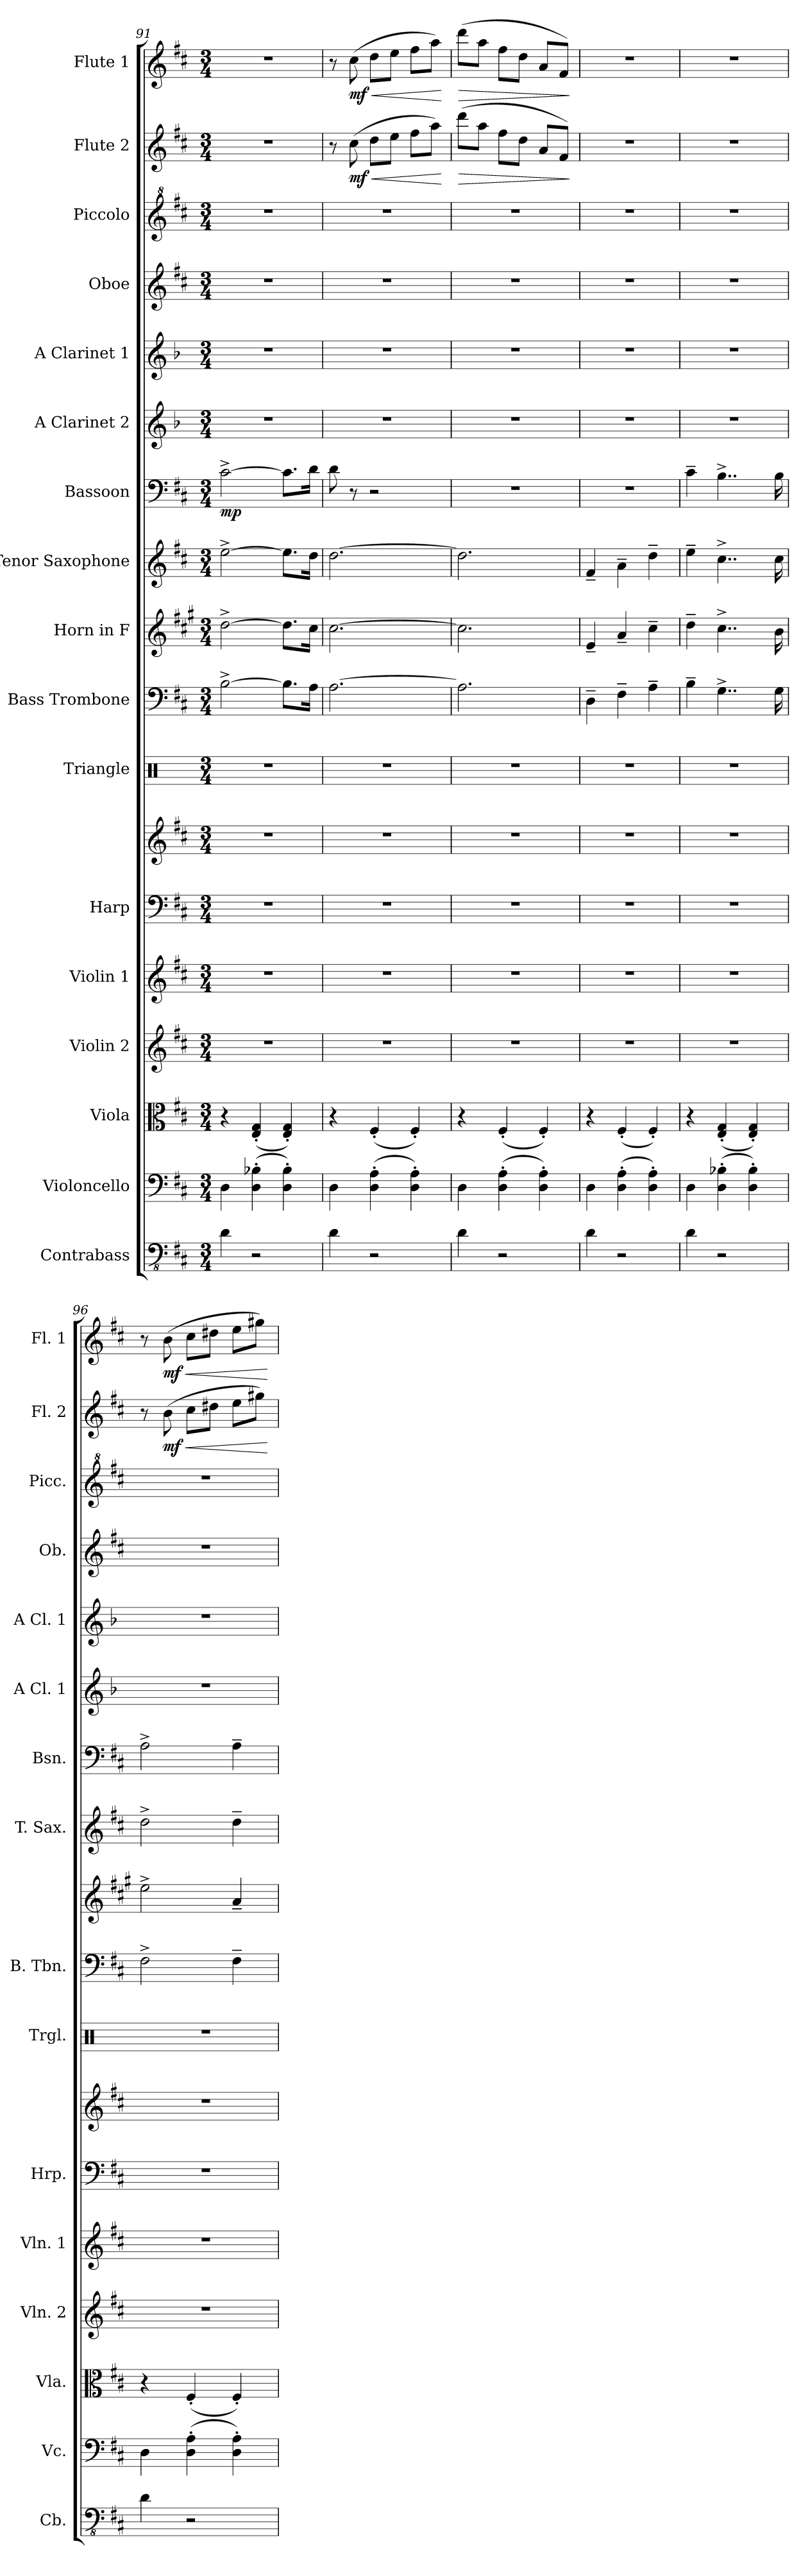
**kern	**kern	**kern	**kern	**kern	**kern	**kern	**kern	**kern	**kern	**kern	**kern	**dynam	**kern	**kern	**kern	**kern	**kern	**dynam	**kern	**dynam
*part17	*part16	*part15	*part14	*part13	*part12	*part12	*part11	*part10	*part9	*part8	*part7	*part7	*part6	*part5	*part4	*part3	*part2	*part2	*part1	*part1
*staff18	*staff17	*staff16	*staff15	*staff14	*staff13	*staff12	*staff11	*staff10	*staff9	*staff8	*staff7	*staff7	*staff6	*staff5	*staff4	*staff3	*staff2	*staff2	*staff1	*staff1
*I"Contrabass	*I"Violoncello	*I"Viola	*I"Violin 2	*I"Violin 1	*I"Harp	*	*I"Triangle	*I"Bass Trombone	*I"Horn in F	*I"Tenor Saxophone	*I"Bassoon	*	*I"A Clarinet 2	*I"A Clarinet 1	*I"Oboe	*I"Piccolo	*I"Flute 2	*	*I"Flute 1	*
*I'Cb.	*I'Vc.	*I'Vla.	*I'Vln. 2	*I'Vln. 1	*I'Hrp.	*	*I'Trgl.	*I'B. Tbn.	*	*I'T. Sax.	*I'Bsn.	*	*I'A Cl. 1	*I'A Cl. 1	*I'Ob.	*I'Picc.	*I'Fl. 2	*	*I'Fl. 1	*
*clefFv4	*clefF4	*clefC3	*clefG2	*clefG2	*clefF4	*clefG2	*clefX	*clefF4	*clefG2	*clefG2	*clefF4	*	*clefG2	*clefG2	*clefG2	*clefG^2	*clefG2	*	*clefG2	*
*ITrd7c12	*	*	*	*	*	*	*	*	*ITrd4c7	*ITrd8c14	*	*	*ITrd2c3	*ITrd2c3	*	*ITrd-7c-12	*	*	*	*
*k[f#c#]	*k[f#c#]	*k[f#c#]	*k[f#c#]	*k[f#c#]	*k[f#c#]	*k[f#c#]	*k[]	*k[f#c#]	*k[f#c#]	*k[f#c#]	*k[f#c#]	*	*k[f#c#]	*k[f#c#]	*k[f#c#]	*k[f#c#]	*k[f#c#]	*	*k[f#c#]	*
*M3/4	*M3/4	*M3/4	*M3/4	*M3/4	*M3/4	*M3/4	*M3/4	*M3/4	*M3/4	*M3/4	*M3/4	*	*M3/4	*M3/4	*M3/4	*M3/4	*M3/4	*	*M3/4	*
=91	=91	=91	=91	=91	=91	=91	=91	=91	=91	=91	=91	=91	=91	=91	=91	=91	=91	=91	=91	=91
!	!	!	!	!	!	!	!	!	!	!	!	!LO:DY:b	!	!	!	!	!	!	!	!
4DD\	4D\	4r	2.r	2.r	2.r	2.r	2.r	[2B^\	[2g^\	[2e^\	[2c#^\	mp	2.r	2.r	2.r	2.r	2.r	.	2.r	.
2r	(4D\' 4B-X\'	(4E/' 4G/'	.	.	.	.	.	.	.	.	.	.	.	.	.	.	.	.	.	.
.	4D\' 4B-\')	4E/' 4G/')	.	.	.	.	.	8.B\L]	8.g\L]	8.e\L]	8.c#\L]	.	.	.	.	.	.	.	.	.
.	.	.	.	.	.	.	.	16A\Jk	16f#\Jk	16d\Jk	16d\Jk	.	.	.	.	.	.	.	.	.
=92	=92	=92	=92	=92	=92	=92	=92	=92	=92	=92	=92	=92	=92	=92	=92	=92	=92	=92	=92	=92
4DD\	4D\	4r	2.r	2.r	2.r	2.r	2.r	[2.A\	[2.f#\	[2.d\	8d\	.	2.r	2.r	2.r	2.r	8r	.	8r	.
!	!	!	!	!	!	!	!	!	!	!	!	!	!	!	!	!	!	!LO:HP:b	!	!LO:HP:b
!	!	!	!	!	!	!	!	!	!	!	!	!	!	!	!	!	!	!LO:DY:n=1:b	!	!LO:DY:n=1:b
.	.	.	.	.	.	.	.	.	.	.	8r	.	.	.	.	.	(8cc#\	< mf	(8cc#\	< mf
2r	(4D\' 4A\'	(4F#'/	.	.	.	.	.	.	.	.	2r	.	.	.	.	.	8dd\L	.	8dd\L	.
.	.	.	.	.	.	.	.	.	.	.	.	.	.	.	.	.	8ee\J	.	8ee\J	.
.	4D\' 4A\')	4F#'/)	.	.	.	.	.	.	.	.	.	.	.	.	.	.	8ff#\L	.	8ff#\L	.
.	.	.	.	.	.	.	.	.	.	.	.	.	.	.	.	.	8aa\J)	.	8aa\J)	.
.	.	.	.	.	.	.	.	.	.	.	.	.	.	.	.	.	.	[	.	[
=93	=93	=93	=93	=93	=93	=93	=93	=93	=93	=93	=93	=93	=93	=93	=93	=93	=93	=93	=93	=93
!	!	!	!	!	!	!	!	!	!	!	!	!	!	!	!	!	!	!LO:HP:b	!	!LO:HP:b
4DD\	4D\	4r	2.r	2.r	2.r	2.r	2.r	2.A\]	2.f#\]	2.d\]	2.r	.	2.r	2.r	2.r	2.r	(8ddd\L	>	(8ddd\L	>
.	.	.	.	.	.	.	.	.	.	.	.	.	.	.	.	.	8aa\J	.	8aa\J	.
2r	(4D\' 4A\'	(4F#'/	.	.	.	.	.	.	.	.	.	.	.	.	.	.	8ff#\L	.	8ff#\L	.
.	.	.	.	.	.	.	.	.	.	.	.	.	.	.	.	.	8dd\J	.	8dd\J	.
.	4D\' 4A\')	4F#'/)	.	.	.	.	.	.	.	.	.	.	.	.	.	.	8a/L	.	8a/L	.
.	.	.	.	.	.	.	.	.	.	.	.	.	.	.	.	.	8f#/J)	.	8f#/J)	.
.	.	.	.	.	.	.	.	.	.	.	.	.	.	.	.	.	.	]	.	]
=94	=94	=94	=94	=94	=94	=94	=94	=94	=94	=94	=94	=94	=94	=94	=94	=94	=94	=94	=94	=94
4DD\	4D\	4r	2.r	2.r	2.r	2.r	2.r	4D~\	4A~/	4F#~/	2.r	.	2.r	2.r	2.r	2.r	2.r	.	2.r	.
2r	(4D\' 4A\'	(4F#'/	.	.	.	.	.	4F#~\	4d~/	4A~\	.	.	.	.	.	.	.	.	.	.
.	4D\' 4A\')	4F#'/)	.	.	.	.	.	4A~\	4f#~\	4d~\	.	.	.	.	.	.	.	.	.	.
=95	=95	=95	=95	=95	=95	=95	=95	=95	=95	=95	=95	=95	=95	=95	=95	=95	=95	=95	=95	=95
4DD\	4D\	4r	2.r	2.r	2.r	2.r	2.r	4B~\	4g~\	4e~\	4c#~\	.	2.r	2.r	2.r	2.r	2.r	.	2.r	.
2r	(4D\' 4B-X\'	(4E/' 4G/'	.	.	.	.	.	4..G^\	4..f#^\	4..c#^\	4..B^\	.	.	.	.	.	.	.	.	.
.	4D\' 4B-\')	4E/' 4G/')	.	.	.	.	.	.	.	.	.	.	.	.	.	.	.	.	.	.
.	.	.	.	.	.	.	.	16G\	16e\	16c#\	16B\	.	.	.	.	.	.	.	.	.
=96	=96	=96	=96	=96	=96	=96	=96	=96	=96	=96	=96	=96	=96	=96	=96	=96	=96	=96	=96	=96
4DD\	4D\	4r	2.r	2.r	2.r	2.r	2.r	2F#^\	2a^\	2d^\	2A^\	.	2.r	2.r	2.r	2.r	8r	.	8r	.
!	!	!	!	!	!	!	!	!	!	!	!	!	!	!	!	!	!	!LO:HP:b	!	!LO:HP:b
!	!	!	!	!	!	!	!	!	!	!	!	!	!	!	!	!	!	!LO:DY:n=1:b	!	!LO:DY:n=1:b
.	.	.	.	.	.	.	.	.	.	.	.	.	.	.	.	.	(8b\	< mf	(8b\	< mf
2r	(4D\' 4A\'	(4F#'/	.	.	.	.	.	.	.	.	.	.	.	.	.	.	8cc#\L	.	8cc#\L	.
.	.	.	.	.	.	.	.	.	.	.	.	.	.	.	.	.	8dd#X\J	.	8dd#X\J	.
.	4D\' 4A\')	4F#'/)	.	.	.	.	.	4F#~\	4d~/	4d~\	4A~\	.	.	.	.	.	8ee\L	.	8ee\L	.
.	.	.	.	.	.	.	.	.	.	.	.	.	.	.	.	.	8gg#X\J)	.	8gg#X\J)	.
.	.	.	.	.	.	.	.	.	.	.	.	.	.	.	.	.	.	[	.	[
=	=	=	=	=	=	=	=	=	=	=	=	=	=	=	=	=	=	=	=	=
*-	*-	*-	*-	*-	*-	*-	*-	*-	*-	*-	*-	*-	*-	*-	*-	*-	*-	*-	*-	*-
